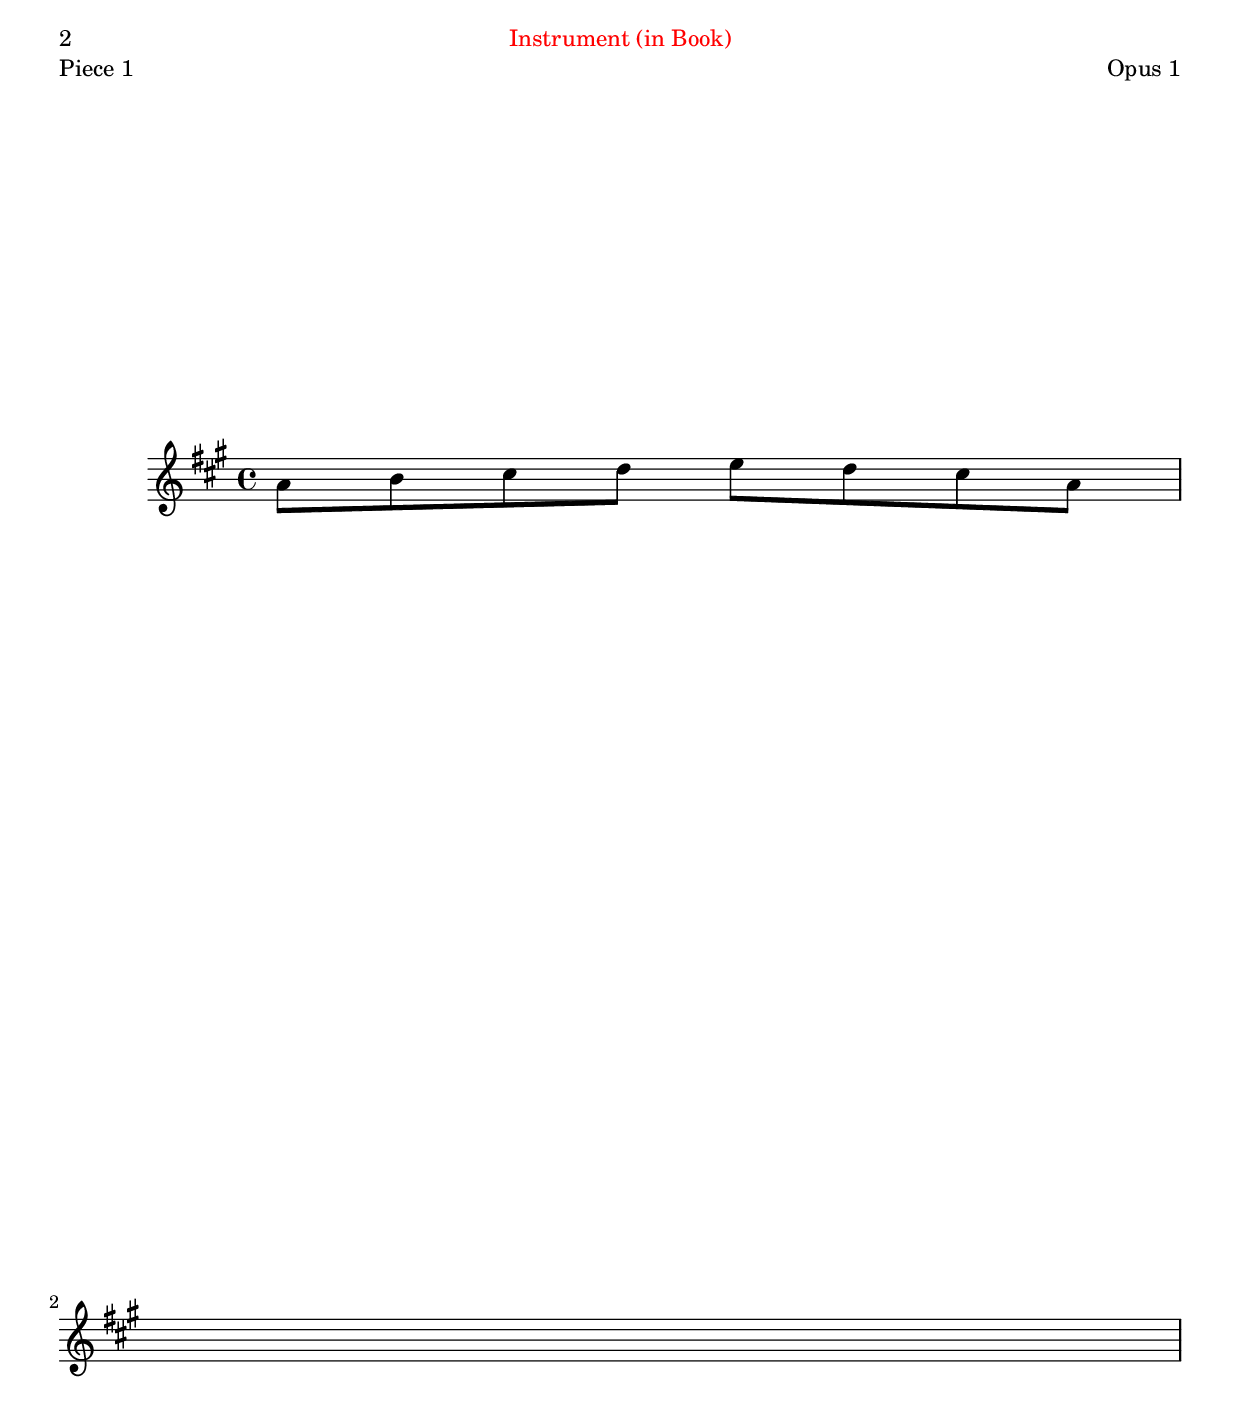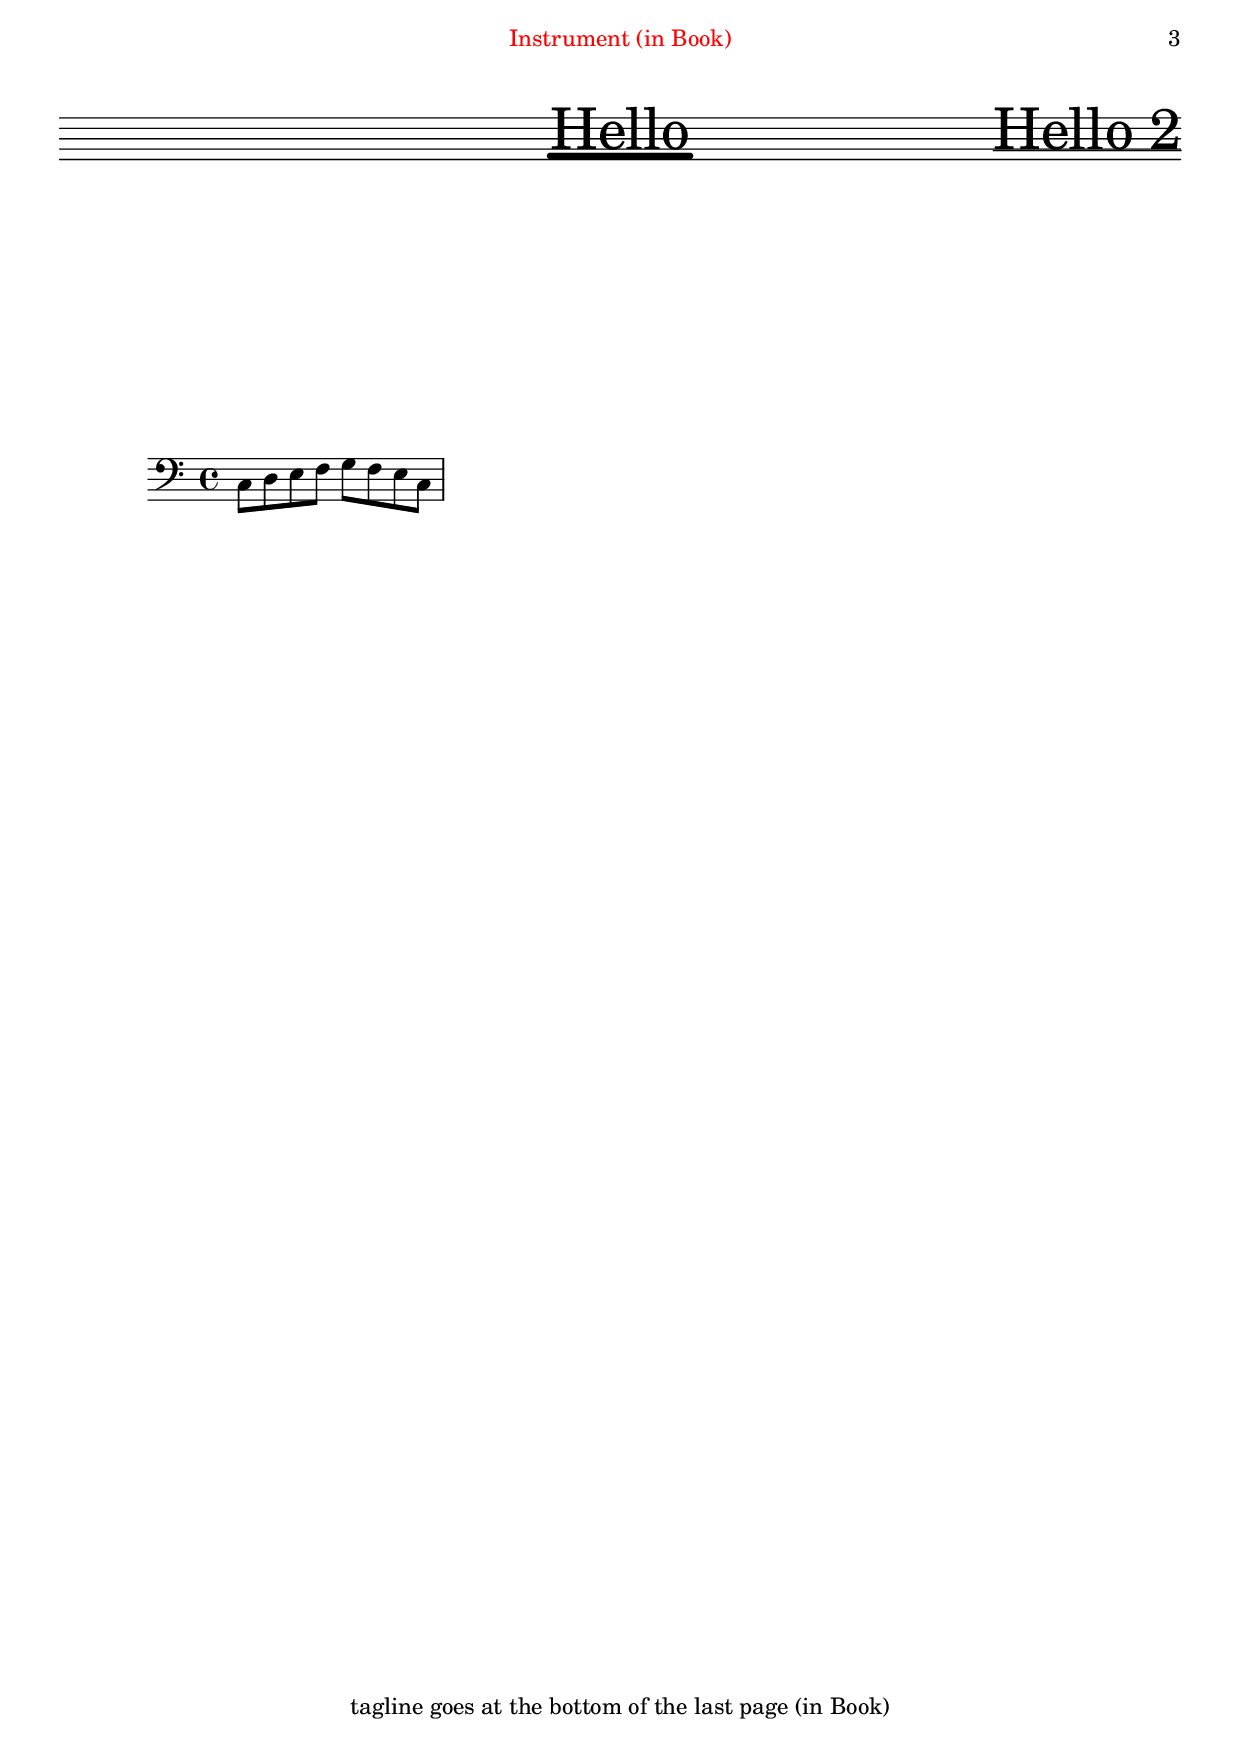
\version "2.24.0"

% http://lilypond.org/doc/v2.18/Documentation/notation/creating-titles-headers-and-footers#default-layout-of-bookpart-and-score-titles

% Example showing 

% book title page
% score 1 with own title
% score 2 with own title

\header {
  title = "Book Header outside"
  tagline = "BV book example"
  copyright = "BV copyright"
}

mybook = \book {
  \paper {
    % print-all-headers = ##t
  }

  \header {
      % The following fields are centered
    dedication = "Dedication"
    title = "Book Title (in Book)"
    subtitle = "Subtitle (in Book)"
    subsubtitle = "Subsubtitle (in Book)"
      % The following fields are evenly spread on one line
      % the field "instrument" also appears on following pages
      % poet   --   instrument  --  composer
    poet = "Poet (in Book)"
    instrument = \markup \with-color #red "Instrument (in Book)"
    composer = "Composer (in Book)"
      % The following fields are placed at opposite ends of the same line
    meter = "Meter (in Book)"
    arranger = "Arranger (in Book)"
      % The following fields are centered at the bottom
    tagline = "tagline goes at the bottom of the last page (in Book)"
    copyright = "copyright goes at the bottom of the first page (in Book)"

  }

  % \pageBreak

  \score {
    \transpose ees c \new Staff {
      \new Voice {
        \key c \major
        \relative c'' { c8 d e f  g f e c  s1 }
      }
    }
    \header {
      title = "Score 1 header"
      subtitle = "Score 1 subtitle"
        % The following fields are placed at opposite ends of the same line
      piece = "Piece 1"
      opus = "Opus 1"
      breakbefore = ##t
    }
  }

  % \pageBreak

  \score {
    \new Staff {
      \new Voice {
        \clef "bass"
        \relative c { c8 d e f  g f e c }
      }
    }
    \header {
      % title = "Score 2 header"
      % opus = "Score 2 opus"
      subtitle = ##f
      breakbefore = ##t

      piece = \markup {
        % \larger "hello"
            \score {
            {
            % lower the text to be on in the staff
            \override TextScript.extra-offset = #'(0 . -4.5)
            s4
            % needs to be markup to something
            s^\markup {
            \fill-line {
            \fontsize #1 \lower #1 \rotate #7 \concat { " " \fromproperty #'header.meter }
            \fontsize #7
              % not sure what thie offset is doing
              \override #'(offset . 7)
              \override #'(thickness . 6)
              \underline \larger "Hello"
            \fontsize #7
              \underline \larger "Hello 2"
            }
            }
            }
    %           {
    %             \markup { \larger "My piece title" }
    %           }
              \layout {
                    \omit Staff.Clef
                    \omit Staff.TimeSignature
                    \omit Staff.KeySignature
                    ragged-right = ##f
              }
      }
    }
  }
}
}

% #(ly:book-header mybook)

% works
\mybook

% does not work
% #(mybook)